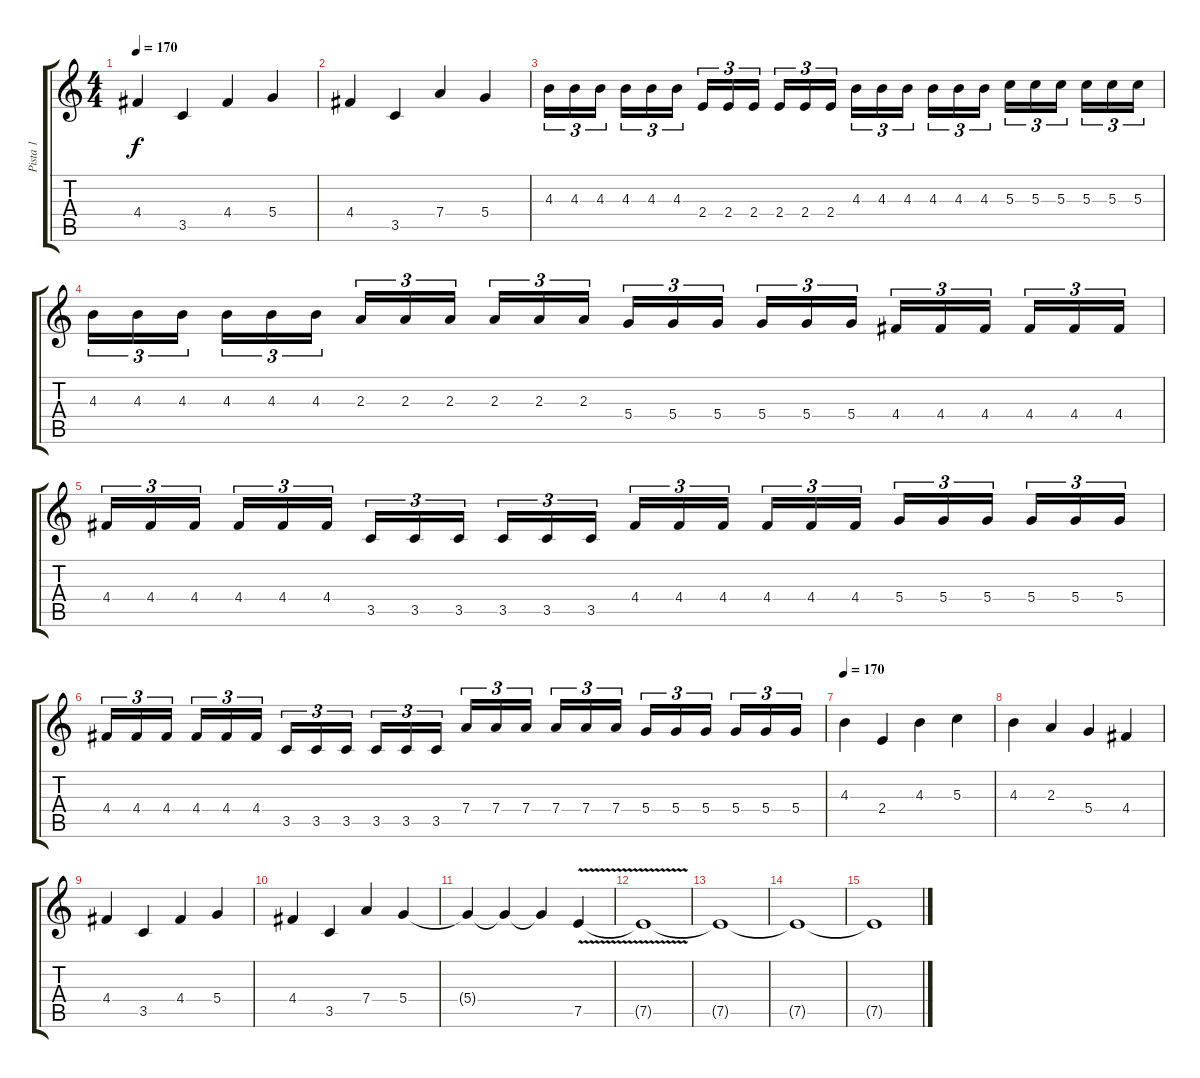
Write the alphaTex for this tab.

\track ("Pista 1" "Pista 1") {instrument distortionguitar}
\staff {score tabs}
\tuning (E4 B3 G3 D3 A2 E2) {hide}
\ts (4 4)
\tempo 170
\clef g2
\ks c
4.4.4{dy f} 3.5.4 4.4.4 5.4.4 |
4.4.4 3.5.4 7.4.4 5.4.4 |
4.3.16{tu (3 2)} 4.3.16{tu (3 2)} 4.3.16{tu (3 2) beam splitsecondary} 4.3.16{tu (3 2)} 4.3.16{tu (3 2)} 4.3.16{tu (3 2)} 2.4.16{tu (3 2)} 2.4.16{tu (3 2)} 2.4.16{tu (3 2) beam splitsecondary} 2.4.16{tu (3 2)} 2.4.16{tu (3 2)} 2.4.16{tu (3 2)} 4.3.16{tu (3 2)} 4.3.16{tu (3 2)} 4.3.16{tu (3 2) beam splitsecondary} 4.3.16{tu (3 2)} 4.3.16{tu (3 2)} 4.3.16{tu (3 2)} 5.3.16{tu (3 2)} 5.3.16{tu (3 2)} 5.3.16{tu (3 2) beam splitsecondary} 5.3.16{tu (3 2)} 5.3.16{tu (3 2)} 5.3.16{tu (3 2)} |
4.3.16{tu (3 2)} 4.3.16{tu (3 2)} 4.3.16{tu (3 2) beam splitsecondary} 4.3.16{tu (3 2)} 4.3.16{tu (3 2)} 4.3.16{tu (3 2)} 2.3.16{tu (3 2)} 2.3.16{tu (3 2)} 2.3.16{tu (3 2) beam splitsecondary} 2.3.16{tu (3 2)} 2.3.16{tu (3 2)} 2.3.16{tu (3 2)} 5.4.16{tu (3 2)} 5.4.16{tu (3 2)} 5.4.16{tu (3 2) beam splitsecondary} 5.4.16{tu (3 2)} 5.4.16{tu (3 2)} 5.4.16{tu (3 2)} 4.4.16{tu (3 2)} 4.4.16{tu (3 2)} 4.4.16{tu (3 2) beam splitsecondary} 4.4.16{tu (3 2)} 4.4.16{tu (3 2)} 4.4.16{tu (3 2)} |
4.4.16{tu (3 2)} 4.4.16{tu (3 2)} 4.4.16{tu (3 2) beam splitsecondary} 4.4.16{tu (3 2)} 4.4.16{tu (3 2)} 4.4.16{tu (3 2)} 3.5.16{tu (3 2)} 3.5.16{tu (3 2)} 3.5.16{tu (3 2) beam splitsecondary} 3.5.16{tu (3 2)} 3.5.16{tu (3 2)} 3.5.16{tu (3 2)} 4.4.16{tu (3 2)} 4.4.16{tu (3 2)} 4.4.16{tu (3 2) beam splitsecondary} 4.4.16{tu (3 2)} 4.4.16{tu (3 2)} 4.4.16{tu (3 2)} 5.4.16{tu (3 2)} 5.4.16{tu (3 2)} 5.4.16{tu (3 2) beam splitsecondary} 5.4.16{tu (3 2)} 5.4.16{tu (3 2)} 5.4.16{tu (3 2)} |
4.4.16{tu (3 2)} 4.4.16{tu (3 2)} 4.4.16{tu (3 2) beam splitsecondary} 4.4.16{tu (3 2)} 4.4.16{tu (3 2)} 4.4.16{tu (3 2)} 3.5.16{tu (3 2)} 3.5.16{tu (3 2)} 3.5.16{tu (3 2) beam splitsecondary} 3.5.16{tu (3 2)} 3.5.16{tu (3 2)} 3.5.16{tu (3 2)} 7.4.16{tu (3 2)} 7.4.16{tu (3 2)} 7.4.16{tu (3 2) beam splitsecondary} 7.4.16{tu (3 2)} 7.4.16{tu (3 2)} 7.4.16{tu (3 2)} 5.4.16{tu (3 2)} 5.4.16{tu (3 2)} 5.4.16{tu (3 2) beam splitsecondary} 5.4.16{tu (3 2)} 5.4.16{tu (3 2)} 5.4.16{tu (3 2)} |
\tempo 170
4.3.4 2.4.4 4.3.4 5.3.4 |
4.3.4 2.3.4 5.4.4 4.4.4 |
4.4.4 3.5.4 4.4.4 5.4.4 |
4.4.4 3.5.4 7.4.4 5.4.4 |
5.4{t}.4 5.4{t}.4 5.4{t}.4 7.5{v}.4 |
7.5{t}.1 |
7.5{t}.1 |
7.5{t}.1 |
7.5{t}.1
